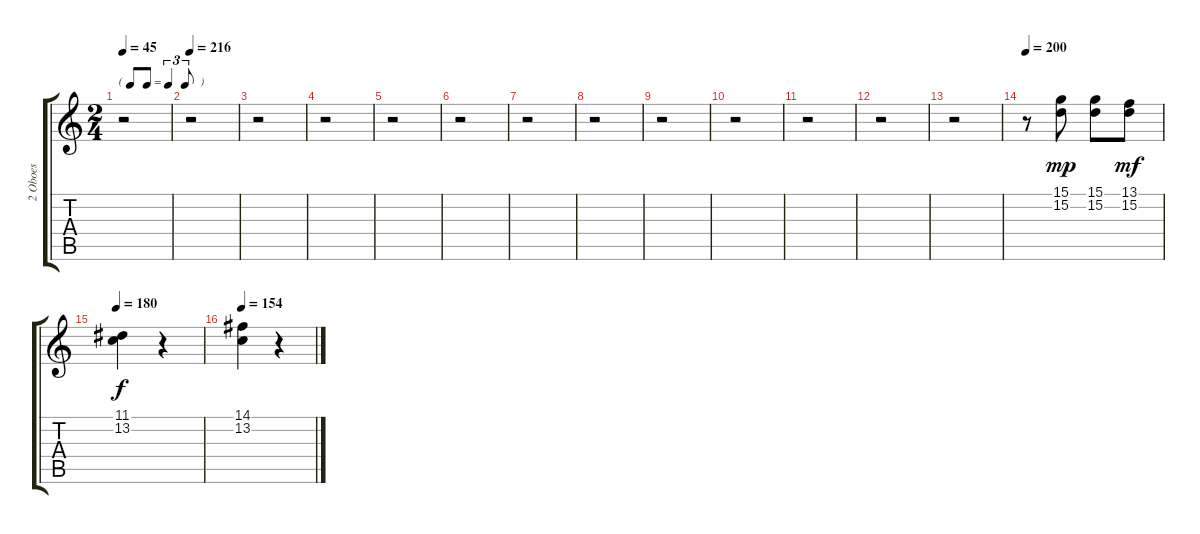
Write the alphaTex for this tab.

\track ("2 Oboes" "2 Oboes") {instrument oboe}
\staff {score tabs}
\tuning (E4 B3 G3 D3 A2 E2) {hide}
\ts (2 4)
\tf triplet8th
\tempo 45
\clef g2
\ks c
r.2{dy f} |
\tempo 216
r.2 |
r.2 |
r.2 |
r.2 |
r.2 |
r.2 |
r.2 |
r.2 |
r.2 |
r.2 |
r.2 |
r.2 |
\tempo 200
r.8 (15.1 15.2).8{dy mp} (15.1 15.2).8 (13.1 15.2).8{dy mf} |
\tempo 180
(11.1 13.2).4{dy f} r.4 |
\tempo 154
(14.1 13.2).4 r.4
